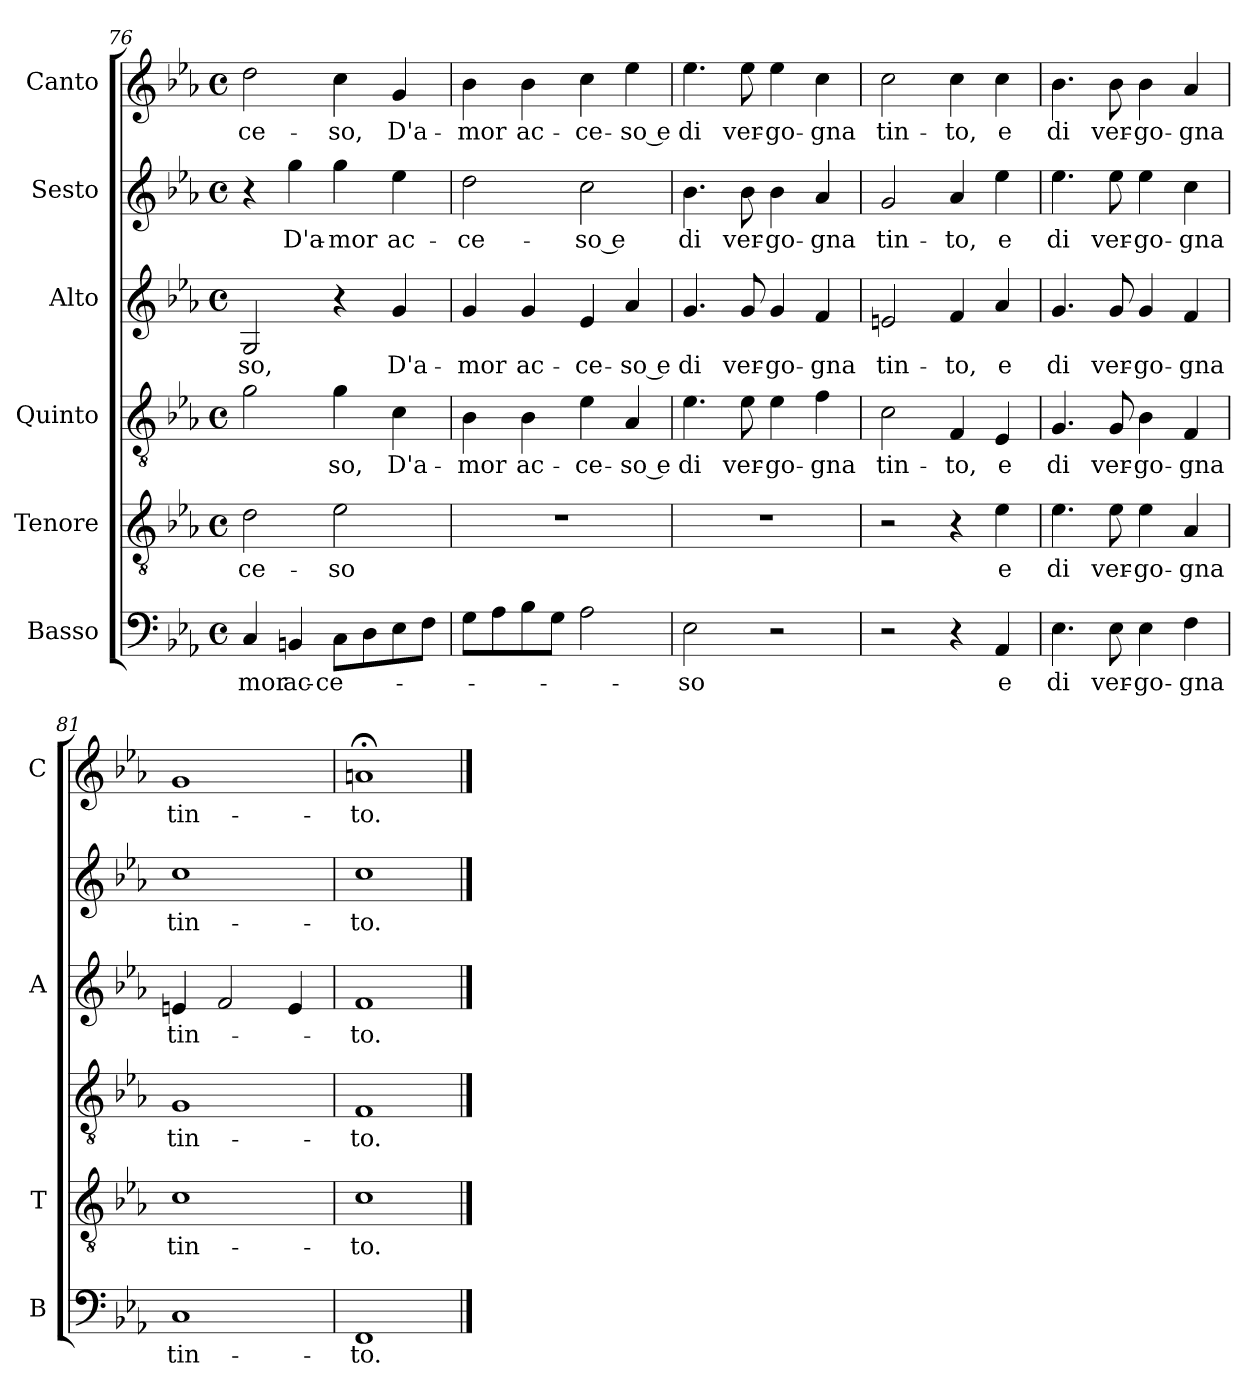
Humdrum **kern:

**kern	**text	**kern	**text	**kern	**text	**kern	**text	**kern	**text	**kern	**text
*part6	*part6	*part5	*part5	*part4	*part4	*part3	*part3	*part2	*part2	*part1	*part1
*staff6	*staff6	*staff5	*staff5	*staff4	*staff4	*staff3	*staff3	*staff2	*staff2	*staff1	*staff1
*I"Basso	*	*I"Tenore	*	*I"Quinto	*	*I"Alto	*	*I"Sesto	*	*I"Canto	*
*I'B	*	*I'T	*	*	*	*I'A	*	*	*	*I'C	*
*clefF4	*	*clefGv2	*	*clefGv2	*	*clefG2	*	*clefG2	*	*clefG2	*
*k[b-e-a-]	*	*k[b-e-a-]	*	*k[b-e-a-]	*	*k[b-e-a-]	*	*k[b-e-a-]	*	*k[b-e-a-]	*
*E-:	*	*E-:	*	*E-:	*	*E-:	*	*E-:	*	*E-:	*
*M4/4	*	*M4/4	*	*M4/4	*	*M4/4	*	*M4/4	*	*M4/4	*
*met(c)	*	*met(c)	*	*met(c)	*	*met(c)	*	*met(c)	*	*met(c)	*
=76	=76	=76	=76	=76	=76	=76	=76	=76	=76	=76	=76
!	!LO:LY:b	!	!LO:LY:b	!	!	!	!LO:LY:b	!	!	!	!LO:LY:b
4C/	-mor	2d\	-ce-	2g\	.	2G/	-so,	4r	.	2dd\	-ce-
!	!LO:LY:b	!	!	!	!	!	!	!	!LO:LY:b	!	!
4BBn/	ac-	.	.	.	.	.	.	4gg\	D'a-	.	.
!	!LO:LY:b	!	!LO:LY:b	!	!LO:LY:b	!	!	!	!LO:LY:b	!	!LO:LY:b
8C\L	-ce-	2e-\	-so	4g\	-so,	4r	.	4gg\	-mor	4cc\	-so,
8D\	.	.	.	.	.	.	.	.	.	.	.
!	!	!	!	!	!LO:LY:b	!	!LO:LY:b	!	!LO:LY:b	!	!LO:LY:b
8E-\	.	.	.	4c\	D'a-	4g/	D'a-	4ee-\	ac-	4g/	D'a-
8F\J	.	.	.	.	.	.	.	.	.	.	.
=77	=77	=77	=77	=77	=77	=77	=77	=77	=77	=77	=77
!	!	!	!	!	!LO:LY:b	!	!LO:LY:b	!	!LO:LY:b	!	!LO:LY:b
8G\L	.	1r	.	4B-\	-mor	4g/	-mor	2dd\	-ce-	4b-\	-mor
8A-\	.	.	.	.	.	.	.	.	.	.	.
!	!	!	!	!	!LO:LY:b	!	!LO:LY:b	!	!	!	!LO:LY:b
8B-\	.	.	.	4B-\	ac-	4g/	ac-	.	.	4b-\	ac-
8G\J	.	.	.	.	.	.	.	.	.	.	.
!	!	!	!	!	!LO:LY:b	!	!LO:LY:b	!	!LO:LY:b	!	!LO:LY:b
2A-\	.	.	.	4e-\	-ce-	4e-/	-ce-	2cc\	-so e	4cc\	-ce-
!	!	!	!	!	!LO:LY:b	!	!LO:LY:b	!	!	!	!LO:LY:b
.	.	.	.	4A-/	-so e	4a-/	-so e	.	.	4ee-\	-so e
=78	=78	=78	=78	=78	=78	=78	=78	=78	=78	=78	=78
!	!LO:LY:b	!	!	!	!LO:LY:b	!	!LO:LY:b	!	!LO:LY:b	!	!LO:LY:b
2E-\	-so	1r	.	4.e-\	di	4.g/	di	4.b-\	di	4.ee-\	di
!	!	!	!	!	!LO:LY:b	!	!LO:LY:b	!	!LO:LY:b	!	!LO:LY:b
.	.	.	.	8e-\	ver-	8g/	ver-	8b-\	ver-	8ee-\	ver-
!	!	!	!	!	!LO:LY:b	!	!LO:LY:b	!	!LO:LY:b	!	!LO:LY:b
2r	.	.	.	4e-\	-go-	4g/	-go-	4b-\	-go-	4ee-\	-go-
!	!	!	!	!	!LO:LY:b	!	!LO:LY:b	!	!LO:LY:b	!	!LO:LY:b
.	.	.	.	4f\	-gna	4f/	-gna	4a-/	-gna	4cc\	-gna
=79	=79	=79	=79	=79	=79	=79	=79	=79	=79	=79	=79
!	!	!	!	!	!LO:LY:b	!	!LO:LY:b	!	!LO:LY:b	!	!LO:LY:b
2r	.	2r	.	2c\	tin-	2en/	tin-	2g/	tin-	2cc\	tin-
!	!	!	!	!	!LO:LY:b	!	!LO:LY:b	!	!LO:LY:b	!	!LO:LY:b
4r	.	4r	.	4F/	-to,	4f/	-to,	4a-/	-to,	4cc\	-to,
!	!LO:LY:b	!	!LO:LY:b	!	!LO:LY:b	!	!LO:LY:b	!	!LO:LY:b	!	!LO:LY:b
4AA-/	e	4e-\	e	4E-/	e	4a-/	e	4ee-\	e	4cc\	e
=80	=80	=80	=80	=80	=80	=80	=80	=80	=80	=80	=80
!	!LO:LY:b	!	!LO:LY:b	!	!LO:LY:b	!	!LO:LY:b	!	!LO:LY:b	!	!LO:LY:b
4.E-\	di	4.e-\	di	4.G/	di	4.g/	di	4.ee-\	di	4.b-\	di
!	!LO:LY:b	!	!LO:LY:b	!	!LO:LY:b	!	!LO:LY:b	!	!LO:LY:b	!	!LO:LY:b
8E-\	ver-	8e-\	ver-	8G/	ver-	8g/	ver-	8ee-\	ver-	8b-\	ver-
!	!LO:LY:b	!	!LO:LY:b	!	!LO:LY:b	!	!LO:LY:b	!	!LO:LY:b	!	!LO:LY:b
4E-\	-go-	4e-\	-go-	4B-\	-go-	4g/	-go-	4ee-\	-go-	4b-\	-go-
!	!LO:LY:b	!	!LO:LY:b	!	!LO:LY:b	!	!LO:LY:b	!	!LO:LY:b	!	!LO:LY:b
4F\	-gna	4A-/	-gna	4F/	-gna	4f/	-gna	4cc\	-gna	4a-/	-gna
=81	=81	=81	=81	=81	=81	=81	=81	=81	=81	=81	=81
!	!LO:LY:b	!	!LO:LY:b	!	!LO:LY:b	!	!LO:LY:b	!	!LO:LY:b	!	!LO:LY:b
1C	tin-	1c	tin-	1G	tin-	4en/	tin-	1cc	tin-	1g	tin-
.	.	.	.	.	.	2f/	.	.	.	.	.
.	.	.	.	.	.	4e/	.	.	.	.	.
=82	=82	=82	=82	=82	=82	=82	=82	=82	=82	=82	=82
!	!LO:LY:b	!	!LO:LY:b	!	!LO:LY:b	!	!LO:LY:b	!	!LO:LY:b	!	!LO:LY:b
1FF	-to.	1c	-to.	1F	-to.	1f	-to.	1cc	-to.	1an;<	-to.
==	==	==	==	==	==	==	==	==	==	==	==
*-	*-	*-	*-	*-	*-	*-	*-	*-	*-	*-	*-
